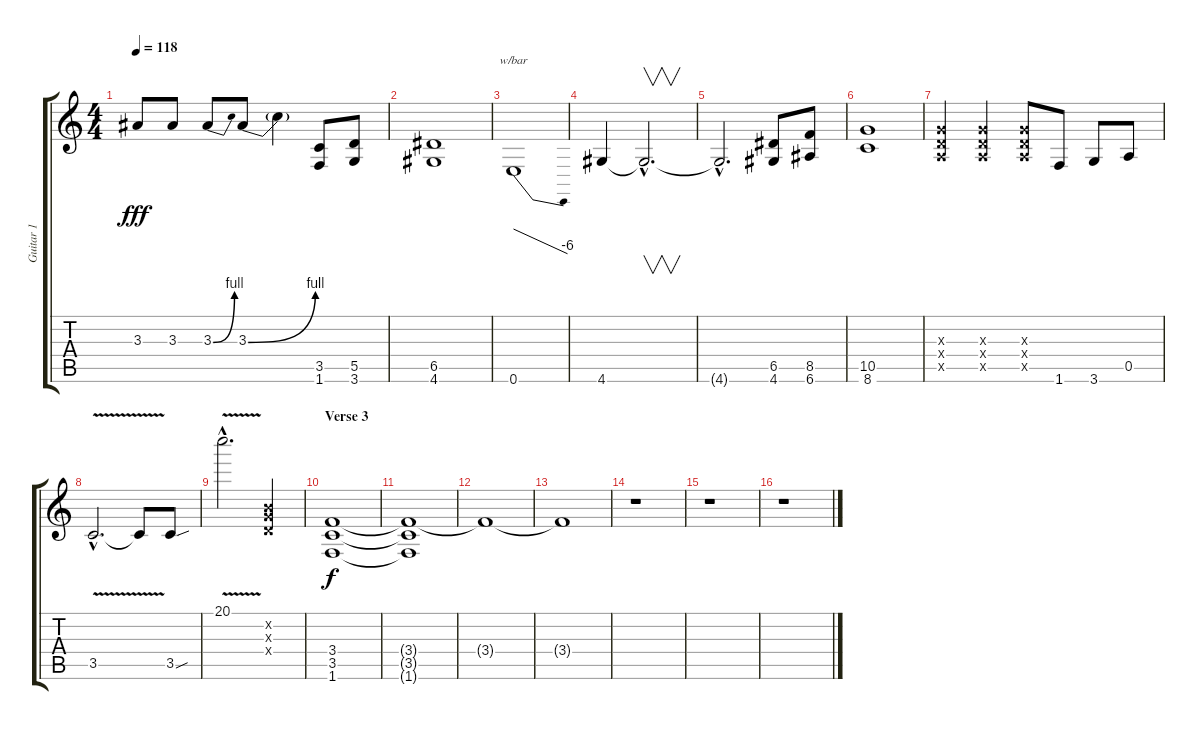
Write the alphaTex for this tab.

\track ("Guitar 1" "Guitar 1") {instrument overdrivenguitar}
\staff {score tabs}
\tuning (E4 B3 G3 D3 A2 E2) {hide}
\ts (4 4)
\tempo 118
\clef g2
\ks c
3.3{t}.8{dy fff} 3.3.8 3.3{be (bend 0 0 60 4)}.8 3.3{be (bend 0 0 60 4)}.8 3.3{t}.4 (3.5 1.6).8 (5.5 3.6).8 |
(6.5 4.6).1 |
0.6.1{tbe (dive default 0 0 60 -24)} |
4.6.4 4.6{hac t}.2{v d} |
4.6{hac t}.2{d} (6.5 4.6).8 (8.5 6.6).8 |
(10.5 8.6).1 |
(0.3{x} 0.4{x} 0.5{x}).4 (0.3{x} 0.4{x} 0.5{x}).4 (0.3{x} 0.4{x} 0.5{x}).8 1.6.8 3.6.8 0.5.8 |
3.5{v hac}.2{d} 3.5{t}.8 3.5{sou}.8 |
20.1{v hac}.2{d} (0.2{x} 0.3{x} 0.4{x}).4 |
\section ("" "Verse 3")
(3.4 3.5 1.6).1{dy f} |
(3.4{t} 3.5{t} 1.6{t}).1 |
3.4{t}.1 |
3.4{t}.1 |
r.1 |
r.1 |
r.1
